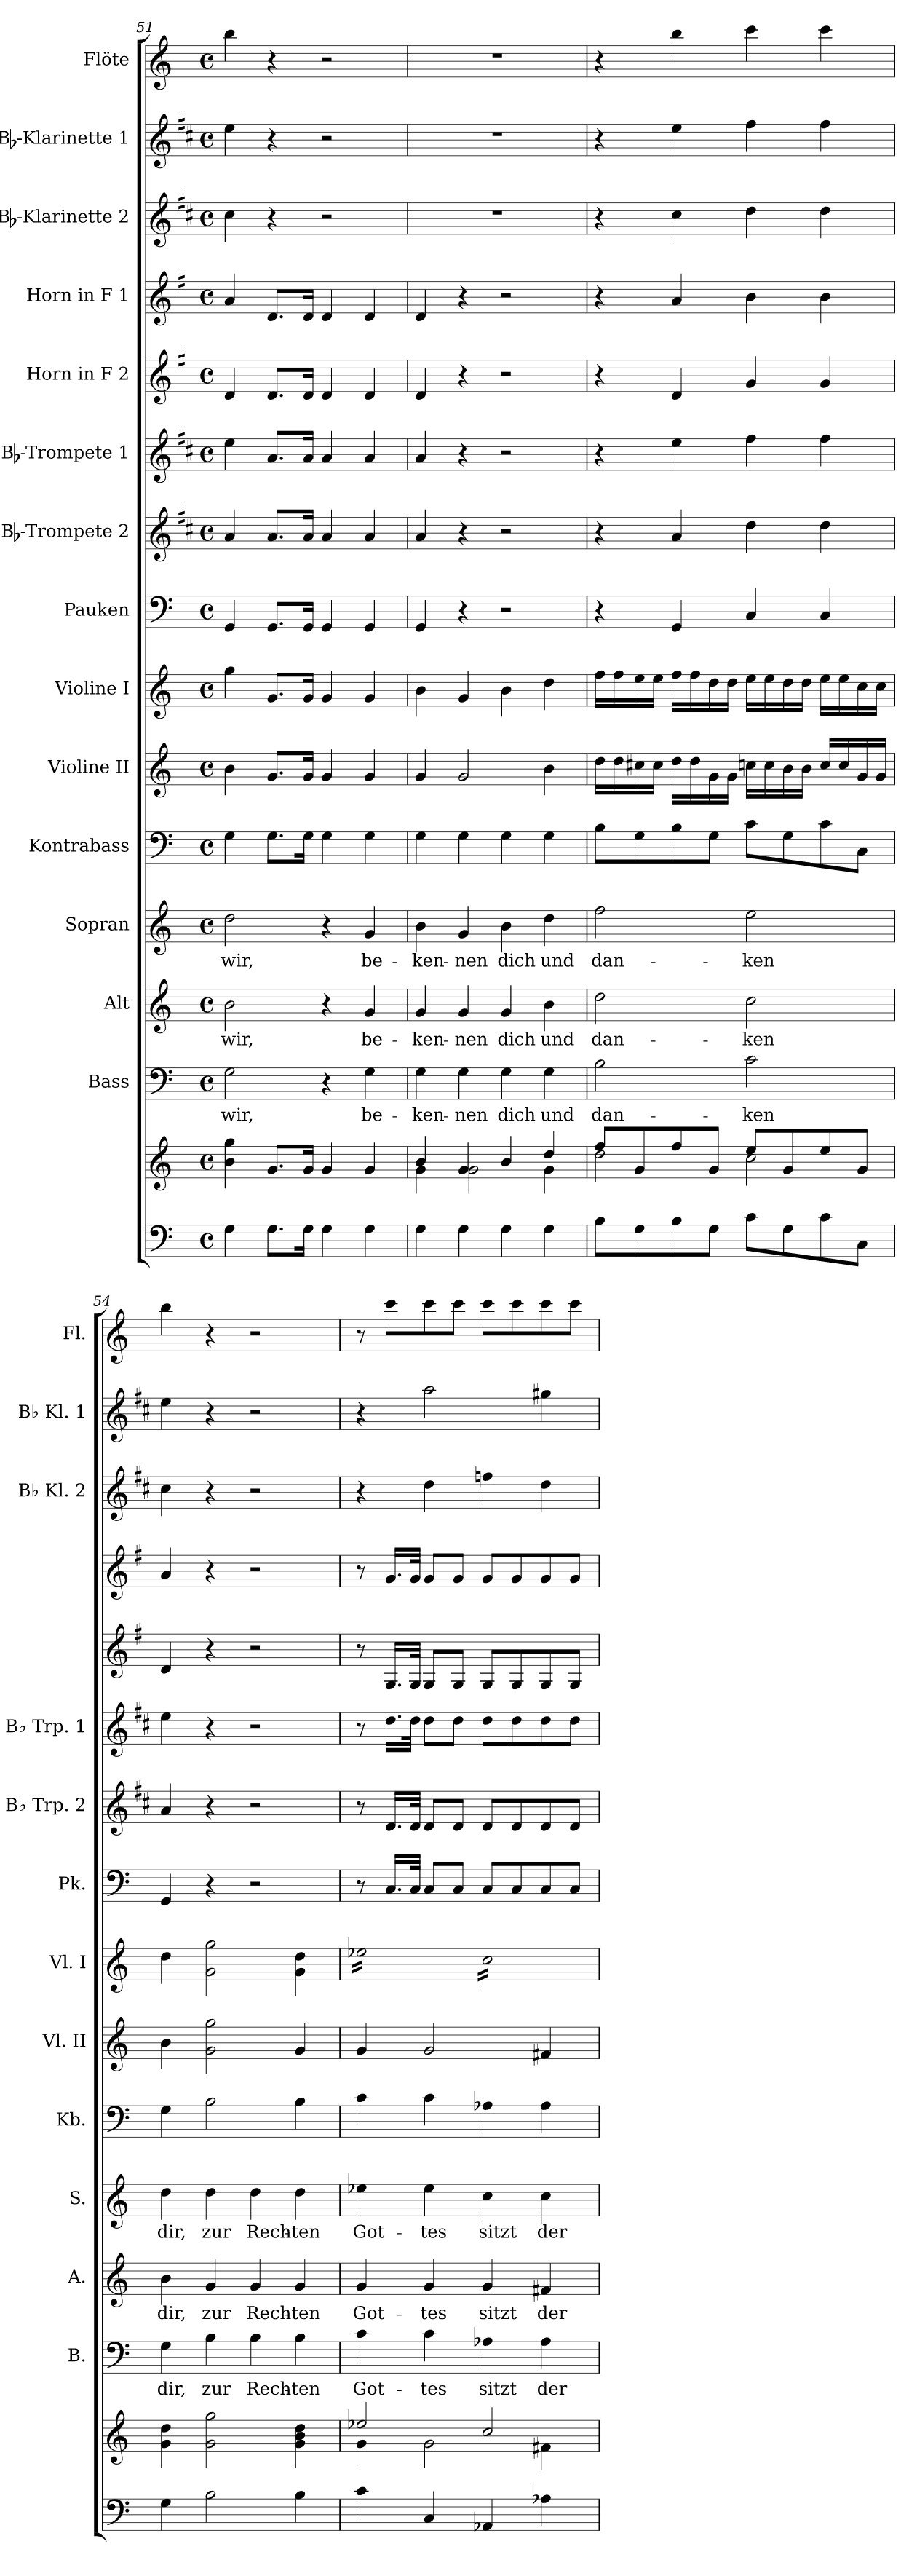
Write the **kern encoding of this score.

**kern	**kern	**kern	**text	**kern	**text	**kern	**text	**kern	**kern	**kern	**kern	**kern	**kern	**kern	**kern	**kern	**kern	**kern
*part15	*part15	*part14	*part14	*part13	*part13	*part12	*part12	*part11	*part10	*part9	*part8	*part7	*part6	*part5	*part4	*part3	*part2	*part1
*staff16	*staff15	*staff14	*staff14	*staff13	*staff13	*staff12	*staff12	*staff11	*staff10	*staff9	*staff8	*staff7	*staff6	*staff5	*staff4	*staff3	*staff2	*staff1
*	*	*I"Bass	*	*I"Alt	*	*I"Sopran	*	*I"Kontrabass	*I"Violine II	*I"Violine I	*I"Pauken	*I"Bb-Trompete 2	*I"Bb-Trompete 1	*I"Horn in F 2	*I"Horn in F 1	*I"Bb-Klarinette 2	*I"Bb-Klarinette 1	*I"Flöte
*	*	*I'B.	*	*I'A.	*	*I'S.	*	*I'Kb.	*I'Vl. II	*I'Vl. I	*I'Pk.	*I'Bb Trp. 2	*I'Bb Trp. 1	*	*	*I'Bb Kl. 2	*I'Bb Kl. 1	*I'Fl.
*clefF4	*clefG2	*clefF4	*	*clefG2	*	*clefG2	*	*clefF4	*clefG2	*clefG2	*clefF4	*clefG2	*clefG2	*clefG2	*clefG2	*clefG2	*clefG2	*clefG2
*	*	*	*	*	*	*	*	*ITrd7c12	*	*	*	*ITrd1c2	*ITrd1c2	*ITrd4c7	*ITrd4c7	*ITrd1c2	*ITrd1c2	*
*k[]	*k[]	*k[]	*	*k[]	*	*k[]	*	*k[]	*k[]	*k[]	*k[]	*k[]	*k[]	*k[]	*k[]	*k[]	*k[]	*k[]
*C:	*C:	*C:	*	*C:	*	*C:	*	*C:	*C:	*C:	*C:	*C:	*C:	*C:	*C:	*C:	*C:	*C:
*M4/4	*M4/4	*M4/4	*	*M4/4	*	*M4/4	*	*M4/4	*M4/4	*M4/4	*M4/4	*M4/4	*M4/4	*M4/4	*M4/4	*M4/4	*M4/4	*M4/4
*met(c)	*met(c)	*met(c)	*	*met(c)	*	*met(c)	*	*met(c)	*met(c)	*met(c)	*met(c)	*met(c)	*met(c)	*met(c)	*met(c)	*met(c)	*met(c)	*met(c)
=51	=51	=51	=51	=51	=51	=51	=51	=51	=51	=51	=51	=51	=51	=51	=51	=51	=51	=51
!	!	!	!LO:LY:b	!	!LO:LY:b	!	!LO:LY:b	!	!	!	!	!	!	!	!	!	!	!
4G\	4b\ 4gg\	2G\	wir,	2b\	wir,	2dd\	wir,	4GG\	4b\	4gg\	4GG/	4g/	4dd\	4G/	4d/	4b\	4dd\	4bb\
8.G\L	8.g/L	.	.	.	.	.	.	8.GG\L	8.g/L	8.g/L	8.GG/L	8.g/L	8.g/L	8.G/L	8.G/L	4r	4r	4r
16G\Jk	16g/Jk	.	.	.	.	.	.	16GG\Jk	16g/Jk	16g/Jk	16GG/Jk	16g/Jk	16g/Jk	16G/Jk	16G/Jk	.	.	.
4G\	4g/	4r	.	4r	.	4r	.	4GG\	4g/	4g/	4GG/	4g/	4g/	4G/	4G/	2r	2r	2r
!	!	!	!LO:LY:b	!	!LO:LY:b	!	!LO:LY:b	!	!	!	!	!	!	!	!	!	!	!
4G\	4g/	4G\	be-	4g/	be-	4g/	be-	4GG\	4g/	4g/	4GG/	4g/	4g/	4G/	4G/	.	.	.
=52	=52	=52	=52	=52	=52	=52	=52	=52	=52	=52	=52	=52	=52	=52	=52	=52	=52	=52
*	*^	*	*	*	*	*	*	*	*	*	*	*	*	*	*	*	*	*
!	!	!	!	!LO:LY:b	!	!LO:LY:b	!	!LO:LY:b	!	!	!	!	!	!	!	!	!	!	!
4G\	4b/	4g\	4G\	-ken-	4g/	-ken-	4b\	-ken-	4GG\	4g/	4b\	4GG/	4g/	4g/	4G/	4G/	1r	1r	1r
!	!	!	!	!LO:LY:b	!	!LO:LY:b	!	!LO:LY:b	!	!	!	!	!	!	!	!	!	!	!
4G\	4g/	2g\	4G\	-nen	4g/	-nen	4g/	-nen	4GG\	2g/	4g/	4r	4r	4r	4r	4r	.	.	.
!	!	!	!	!LO:LY:b	!	!LO:LY:b	!	!LO:LY:b	!	!	!	!	!	!	!	!	!	!	!
4G\	4b/	.	4G\	dich	4g/	dich	4b\	dich	4GG\	.	4b\	2r	2r	2r	2r	2r	.	.	.
!	!	!	!	!LO:LY:b	!	!LO:LY:b	!	!LO:LY:b	!	!	!	!	!	!	!	!	!	!	!
4G\	4dd/	4g\	4G\	und	4b\	und	4dd\	und	4GG\	4b\	4dd\	.	.	.	.	.	.	.	.
=53	=53	=53	=53	=53	=53	=53	=53	=53	=53	=53	=53	=53	=53	=53	=53	=53	=53	=53	=53
!	!	!	!	!LO:LY:b	!	!LO:LY:b	!	!LO:LY:b	!	!	!	!	!	!	!	!	!	!	!
8B\L	8ff/L	2dd\	2B\	dan-	2dd\	dan-	2ff\	dan-	8BB\L	16dd\LL	16ff\LL	4r	4r	4r	4r	4r	4r	4r	4r
.	.	.	.	.	.	.	.	.	.	16dd\	16ff\	.	.	.	.	.	.	.	.
8G\	8g/	.	.	.	.	.	.	.	8GG\	16cc#X\	16ee\	.	.	.	.	.	.	.	.
.	.	.	.	.	.	.	.	.	.	16cc#\JJ	16ee\JJ	.	.	.	.	.	.	.	.
8B\	8ff/	.	.	.	.	.	.	.	8BB\	16dd\LL	16ff\LL	4GG/	4g/	4dd\	4G/	4d/	4b\	4dd\	4bb\
.	.	.	.	.	.	.	.	.	.	16dd\	16ff\	.	.	.	.	.	.	.	.
8G\J	8g/J	.	.	.	.	.	.	.	8GG\J	16g\	16dd\	.	.	.	.	.	.	.	.
.	.	.	.	.	.	.	.	.	.	16g\JJ	16dd\JJ	.	.	.	.	.	.	.	.
!	!	!	!	!LO:LY:b	!	!LO:LY:b	!	!LO:LY:b	!	!	!	!	!	!	!	!	!	!	!
8c\L	8ee/L	2cc\	2c\	-ken	2cc\	-ken	2ee\	-ken	8C\L	16ccn\LL	16ee\LL	4C/	4cc\	4ee\	4c/	4e\	4cc\	4ee\	4ccc\
.	.	.	.	.	.	.	.	.	.	16cc\	16ee\	.	.	.	.	.	.	.	.
8G\	8g/	.	.	.	.	.	.	.	8GG\	16b\	16dd\	.	.	.	.	.	.	.	.
.	.	.	.	.	.	.	.	.	.	16b\JJ	16dd\JJ	.	.	.	.	.	.	.	.
8c\	8ee/	.	.	.	.	.	.	.	8C\	16cc/LL	16ee\LL	4C/	4cc\	4ee\	4c/	4e\	4cc\	4ee\	4ccc\
.	.	.	.	.	.	.	.	.	.	16cc/	16ee\	.	.	.	.	.	.	.	.
8C\J	8g/J	.	.	.	.	.	.	.	8CC\J	16g/	16cc\	.	.	.	.	.	.	.	.
.	.	.	.	.	.	.	.	.	.	16g/JJ	16cc\JJ	.	.	.	.	.	.	.	.
*	*v	*v	*	*	*	*	*	*	*	*	*	*	*	*	*	*	*	*	*
=54	=54	=54	=54	=54	=54	=54	=54	=54	=54	=54	=54	=54	=54	=54	=54	=54	=54	=54
!	!	!	!LO:LY:b	!	!LO:LY:b	!	!LO:LY:b	!	!	!	!	!	!	!	!	!	!	!
4G\	4g\ 4dd\	4G\	dir,	4b\	dir,	4dd\	dir,	4GG\	4b\	4dd\	4GG/	4g/	4dd\	4G/	4d/	4b\	4dd\	4bb\
!	!	!	!LO:LY:b	!	!LO:LY:b	!	!LO:LY:b	!	!	!	!	!	!	!	!	!	!	!
2B\	2g\ 2gg\	4B\	zur	4g/	zur	4dd\	zur	2BB\	2g\ 2gg\	2g\ 2gg\	4r	4r	4r	4r	4r	4r	4r	4r
!	!	!	!LO:LY:b	!	!LO:LY:b	!	!LO:LY:b	!	!	!	!	!	!	!	!	!	!	!
.	.	4B\	Rech-	4g/	Rech-	4dd\	Rech-	.	.	.	2r	2r	2r	2r	2r	2r	2r	2r
!	!	!	!LO:LY:b	!	!LO:LY:b	!	!LO:LY:b	!	!	!	!	!	!	!	!	!	!	!
4B\	4g\ 4b\ 4dd\	4B\	-ten	4g/	-ten	4dd\	-ten	4BB\	4g/	4g\ 4dd\	.	.	.	.	.	.	.	.
!!LO:PB:g=z
=55	=55	=55	=55	=55	=55	=55	=55	=55	=55	=55	=55	=55	=55	=55	=55	=55	=55	=55
*	*^	*	*	*	*	*	*	*	*	*	*	*	*	*	*	*	*	*
!	!	!	!	!LO:LY:b	!	!LO:LY:b	!	!LO:LY:b	!	!	!	!	!	!	!	!	!	!	!
*	*	*	*	*	*	*	*	*	*	*	*tremolo	*	*	*	*	*	*	*	*
4c\	2ee-X/	4g\	4c\	Got-	4g/	Got-	4ee-X\	Got-	4C\	4g/	16ee-X\LL	8r	8r	8r	8r	8r	4r	4r	8r
.	.	.	.	.	.	.	.	.	.	.	16ee-X\	.	.	.	.	.	.	.	.
.	.	.	.	.	.	.	.	.	.	.	16ee-X\	16.C/LL	16.c/LL	16.cc\LL	16.C/LL	16.c/LL	.	.	8ccc\L
.	.	.	.	.	.	.	.	.	.	.	16ee-X\	.	.	.	.	.	.	.	.
.	.	.	.	.	.	.	.	.	.	.	.	32C/JJk	32c/JJk	32cc\JJk	32C/JJk	32c/JJk	.	.	.
!	!	!	!	!LO:LY:b	!	!LO:LY:b	!	!LO:LY:b	!	!	!	!	!	!	!	!	!	!	!
4C/	.	2g\	4c\	-tes	4g/	-tes	4ee-\	-tes	4C\	2g/	16ee-X\	8C/L	8c/L	8cc\L	8C/L	8c/L	4cc\	2gg\	8ccc\
.	.	.	.	.	.	.	.	.	.	.	16ee-X\	.	.	.	.	.	.	.	.
.	.	.	.	.	.	.	.	.	.	.	16ee-X\	8C/J	8c/J	8cc\J	8C/J	8c/J	.	.	8ccc\J
.	.	.	.	.	.	.	.	.	.	.	16ee-X\JJ	.	.	.	.	.	.	.	.
!	!	!	!	!LO:LY:b	!	!LO:LY:b	!	!LO:LY:b	!	!	!	!	!	!	!	!	!	!	!
4AA-X/	2cc/	.	4A-X\	sitzt	4g/	sitzt	4cc\	sitzt	4AA-X\	.	16cc\LL	8C/L	8c/L	8cc\L	8C/L	8c/L	4ee-X\	.	8ccc\L
.	.	.	.	.	.	.	.	.	.	.	16cc\	.	.	.	.	.	.	.	.
.	.	.	.	.	.	.	.	.	.	.	16cc\	8C/	8c/	8cc\	8C/	8c/	.	.	8ccc\
.	.	.	.	.	.	.	.	.	.	.	16cc\	.	.	.	.	.	.	.	.
!	!	!	!	!LO:LY:b	!	!LO:LY:b	!	!LO:LY:b	!	!	!	!	!	!	!	!	!	!	!
4A-X\	.	4f#X\	4A-\	der	4f#X/	der	4cc\	der	4AA-\	4f#X/	16cc\	8C/	8c/	8cc\	8C/	8c/	4cc\	4ff#X\	8ccc\
.	.	.	.	.	.	.	.	.	.	.	16cc\	.	.	.	.	.	.	.	.
.	.	.	.	.	.	.	.	.	.	.	16cc\	8C/J	8c/J	8cc\J	8C/J	8c/J	.	.	8ccc\J
.	.	.	.	.	.	.	.	.	.	.	16cc\JJ	.	.	.	.	.	.	.	.
*	*	*	*	*	*	*	*	*	*	*	*Xtremolo	*	*	*	*	*	*	*	*
*	*v	*v	*	*	*	*	*	*	*	*	*	*	*	*	*	*	*	*	*
=	=	=	=	=	=	=	=	=	=	=	=	=	=	=	=	=	=	=
*-	*-	*-	*-	*-	*-	*-	*-	*-	*-	*-	*-	*-	*-	*-	*-	*-	*-	*-
